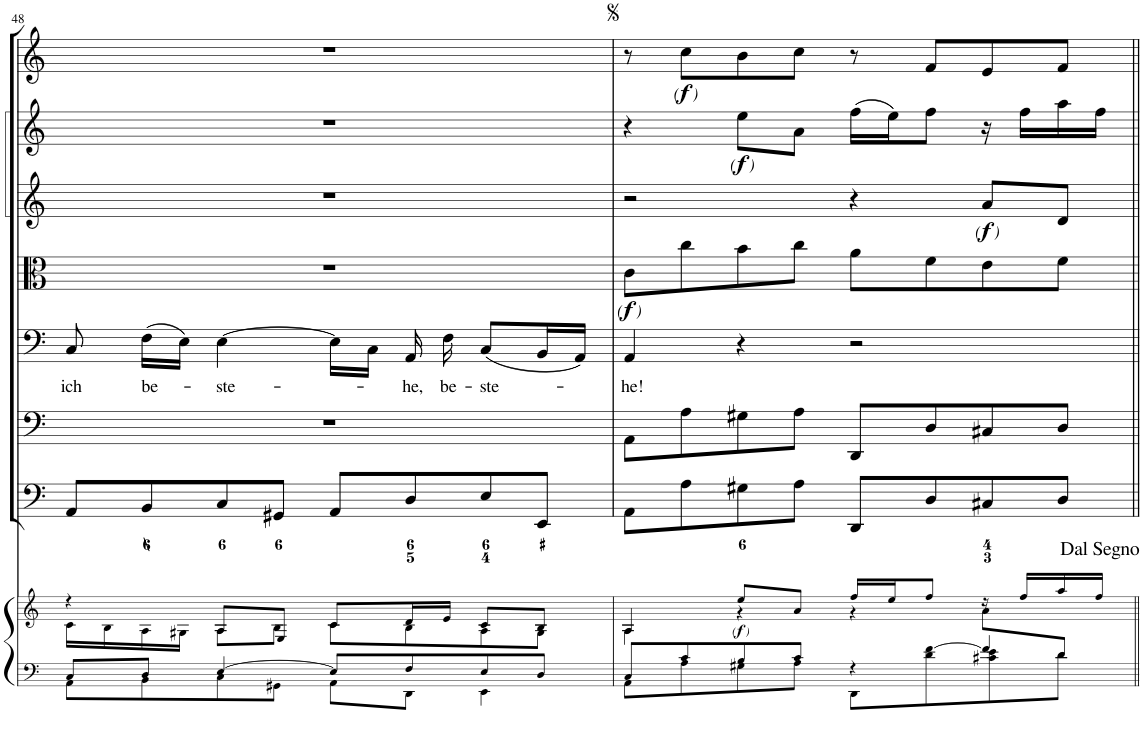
**kern	**kern	**dynam	**kern	**kern	**kern	**text	**kern	**dynam	**kern	**dynam	**kern	**dynam	**kern	**dynam
*part8	*part8	*part8	*part7	*part6	*part5	*part5	*part4	*part4	*part3	*part3	*part2	*part2	*part1	*part1
*staff9	*staff8	*staff8/9	*staff7	*staff6	*staff5	*staff5	*staff4	*staff4	*staff3	*staff3	*staff2	*staff2	*staff1	*staff1
*I"Piano reduction	*	*	*I"Continuo	*I"Fagotto	*I"Basso	*	*I"Viola	*	*I"Violino II	*	*I"Violino I	*	*I"Corno da tirarsi	*
*I'Pno	*	*	*	*	*	*	*	*	*	*	*	*	*	*
!!LO:PB:g=z
*clefF4	*clefG2	*	*clefF4	*clefF4	*clefF4	*	*clefC3	*	*clefG2	*	*clefG2	*	*clefG2	*
*	*	*	*	*	*	*	*	*	*	*	*	*	*Trd7c12	*
*k[]	*k[]	*	*k[]	*k[]	*k[]	*	*k[]	*	*k[]	*	*k[]	*	*k[]	*
*M4/4	*M4/4	*	*M4/4	*M4/4	*M4/4	*	*M4/4	*	*M4/4	*	*M4/4	*	*M4/4	*
*met(c)	*met(c)	*	*met(c)	*met(c)	*met(c)	*	*met(c)	*	*met(c)	*	*met(c)	*	*met(c)	*
=48	=48	=48	=48	=48	=48	=48	=48	=48	=48	=48	=48	=48	=48	=48
*^	*^	*	*	*	*	*	*	*	*	*	*	*	*	*
!	!	!	!	!	!	!	!	!LO:LY:b	!	!	!	!	!	!	!	!
8C/L	8AA\L	4r	16c\LL	.	8AA/L	1r	8C/	ich	1r	.	1r	.	1r	.	1r	.
.	.	.	16B\	.	.	.	.	.	.	.	.	.	.	.	.	.
!	!	!	!	!	!	!	!	!LO:LY:b	!	!	!	!	!	!	!	!
8D/J	8BB\	.	16A\	.	8BB/	.	(16F\LL	be-	.	.	.	.	.	.	.	.
.	.	.	16G#X\JJ	.	.	.	16E\JJ)	.	.	.	.	.	.	.	.	.
!	!	!	!	!	!	!	!	!LO:LY:b	!	!	!	!	!	!	!	!
[4E/	8C\	8A/L	8A\L	.	8C/	.	[4E\	-ste-	.	.	.	.	.	.	.	.
.	8GG#X\J	8E/J	8B\J	.	8GG#X/J	.	.	.	.	.	.	.	.	.	.	.
8E/L]	8AA\L	8c/L	8c\L	.	8AA/L	.	16E\LL]	.	.	.	.	.	.	.	.	.
.	.	.	.	.	.	.	16C\JJ	.	.	.	.	.	.	.	.	.
!	!	!	!	!	!	!	!	!LO:LY:b	!	!	!	!	!	!	!	!
8F/	8DD\J	16d/L	8B\	.	8D/	.	16AA/	-he,	.	.	.	.	.	.	.	.
!	!	!	!	!	!	!	!	!LO:LY:b	!	!	!	!	!	!	!	!
.	.	16e/JJ	.	.	.	.	16F\	be-	.	.	.	.	.	.	.	.
!	!	!	!	!	!	!	!	!LO:LY:b	!	!	!	!	!	!	!	!
8E/	4EE\	8c/L	8A\	.	8E/	.	(8C/L	-ste-	.	.	.	.	.	.	.	.
8D/J	.	8B/J	8G#\J	.	8EE/J	.	16BB/L	.	.	.	.	.	.	.	.	.
.	.	.	.	.	.	.	16AA/JJ)	.	.	.	.	.	.	.	.	.
=49	=49	=49	=49	=49	=49	=49	=49	=49	=49	=49	=49	=49	=49	=49	=49	=49
*	*^	*	*	*	*	*	*	*	*	*	*	*	*	*	*	*
!	!	!	!	!	!	!	!	!	!LO:LY:b	!	!LO:DY:b	!	!	!	!	!	!
!	!	!	!	!	!	!	!	!	!	!	!LO:DY:n=1:b	!	!	!	!	!	!
!	!	!	!	!	!	!	!	!	!	!	!LO:DY:n=2:b	!	!	!	!	!	!
2..ryy	8C/L	8AA\L	4A/	4A\	.	8AA\L	8AA\L	4AA/	-he!	8c\L	other-dynamics f other-dynamics	2r	.	4r	.	8r	.
!	!	!	!	!	!	!	!	!	!	!	!	!	!	!	!	!	!LO:DY:b
!	!	!	!	!	!	!	!	!	!	!	!	!	!	!	!	!	!LO:DY:n=1:b
!	!	!	!	!	!	!	!	!	!	!	!	!	!	!	!	!	!LO:DY:n=2:b
.	8c/	8A\	.	.	.	8A\	8A\	.	.	8cc\	.	.	.	.	.	8cc\L	other-dynamics f other-dynamics
!	!	!	!	!	!LO:DY:b	!	!	!	!	!	!	!	!	!	!	!	!
!	!	!	!	!	!LO:DY:n=1:b	!	!	!	!	!	!	!	!	!	!	!	!
!	!	!	!	!	!LO:DY:n=2:b	!	!	!	!	!	!	!	!	!	!LO:DY:b	!	!
!	!	!	!	!	!	!	!	!	!	!	!	!	!	!	!LO:DY:n=1:b	!	!
!	!	!	!	!	!	!	!	!	!	!	!	!	!	!	!LO:DY:n=2:b	!	!
.	8B/	8G#X\	8ee/L	4r	other-dynamics f other-dynamics	8G#X\	8G#X\	4r	.	8b\	.	.	.	8ee\L	other-dynamics f other-dynamics	8b\	.
.	8c/J	8A\J	8a/J	.	.	8A\J	8A\J	.	.	8cc\J	.	.	.	8a\J	.	8cc\J	.
.	4r	8DD\L	16ff/LL	4r	.	8DD/L	8DD/L	2r	.	8a\L	.	4r	.	(16ff\LL	.	8r	.
.	.	.	16ee/J	.	.	.	.	.	.	.	.	.	.	16ee\J)	.	.	.
.	.	8d\ [>8f\	8ff/J	.	.	8D/	8D/	.	.	8f\	.	.	.	8ff\J	.	8f/L	.
!	!	!	!	!	!	!	!	!	!	!	!	!	!LO:DY:b	!	!	!	!
!	!	!	!	!	!	!	!	!	!	!	!	!	!LO:DY:n=1:b	!	!	!	!
!	!	!	!	!	!	!	!	!	!	!	!	!	!LO:DY:n=2:b	!	!	!	!
.	4f/]	8c#X\ 8e\	16r	8a\L	.	8C#X/	8C#X/	.	.	8e\	.	8a/L	other-dynamics f other-dynamics	16r	.	8e/	.
.	.	.	16ff/LL	.	.	.	.	.	.	.	.	.	.	16ff\LL	.	.	.
8d/J	.	8d\J	16aa/	8ryy	.	8D/J	8D/J	.	.	8f\J	.	8d/J	.	16aa\	.	8f/J	.
.	.	.	16ff/JJ	.	.	.	.	.	.	.	.	.	.	16ff\JJ	.	.	.
*v	*v	*v	*	*	*	*	*	*	*	*	*	*	*	*	*	*	*
*	*v	*v	*	*	*	*	*	*	*	*	*	*	*	*	*
=||	=||	=||	=||	=||	=||	=||	=||	=||	=||	=||	=||	=||	=||	=||
*-	*-	*-	*-	*-	*-	*-	*-	*-	*-	*-	*-	*-	*-	*-
